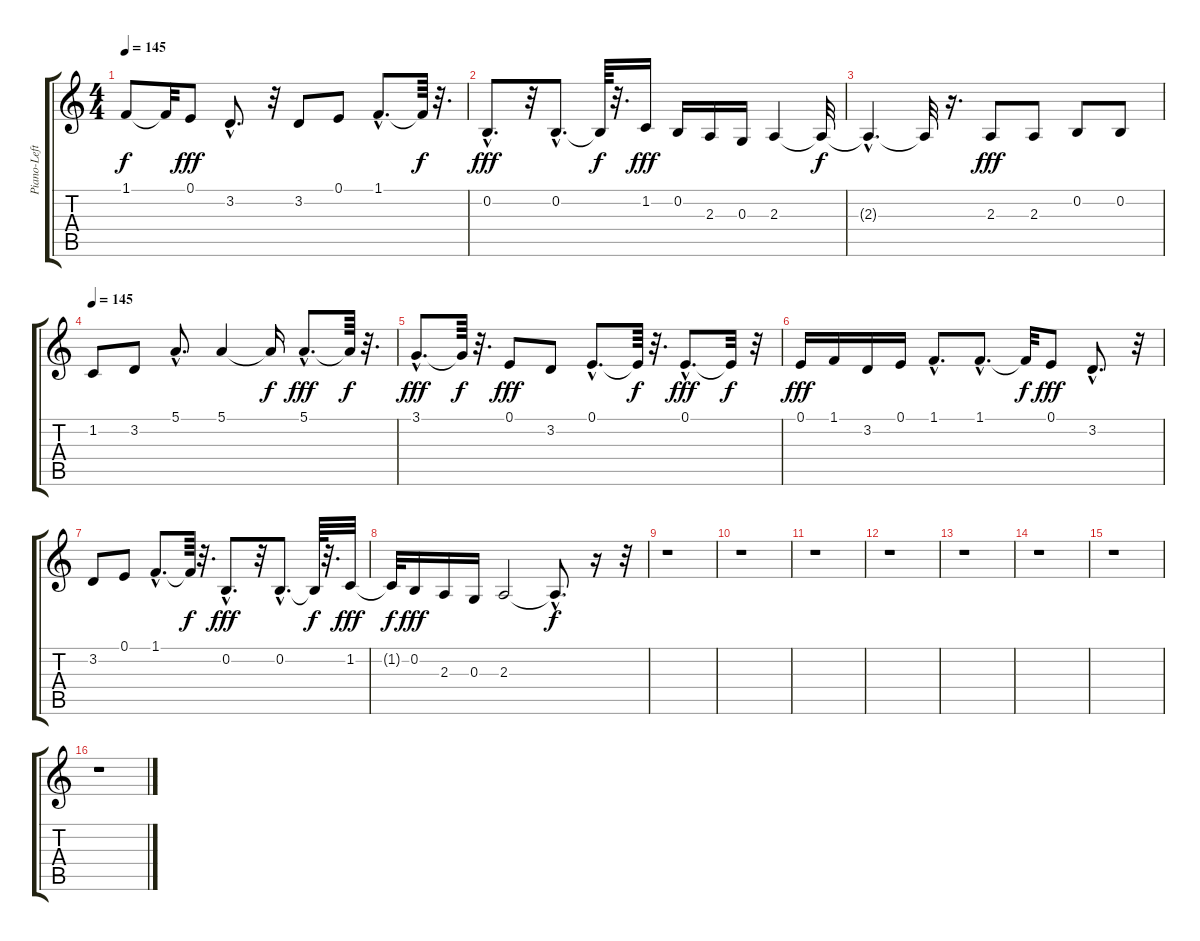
\track ("Piano-Left Hand" "Piano-Left") {instrument acousticgrandpiano}
\staff {score tabs}
\tuning (E4 B3 G3 D3 A2 E2) {hide}
\ts (4 4)
\tempo 145
\clef g2
\ks c
1.1{t}.8{dy f} 1.1{t}.32 0.1.8{dy fff} 3.2{hac}.8{d} r.32 3.2.8 0.1.8 1.1{hac}.8{d} 1.1{t}.64{dy f} r.32{d} |
0.2{hac}.8{d dy fff} r.32 0.2{hac}.8{d} 0.2{t}.64{dy f} r.32{d} 1.2.16{dy fff} 0.2.16 2.3.16 0.3.16 2.3.4 2.3{t}.32{dy f} |
2.3{hac t}.4{d} 2.3{t}.32 r.16{d} 2.3.8{dy fff volume 16 instrument stringensemble1} 2.3.8 0.2.8 0.2.8 |
\tempo 145
1.2.8 3.2.8 5.1{hac}.8{d} 5.1.4 5.1{t}.16{dy f} 5.1{hac}.8{d dy fff} 5.1{t}.64{dy f} r.32{d} |
3.1{hac}.8{d dy fff} 3.1{t}.64{dy f} r.32{d} 0.1.8{dy fff} 3.2.8 0.1{hac}.8{d} 0.1{t}.64{dy f} r.32{d} 0.1{hac}.8{d dy fff} 0.1{t}.32{dy f} r.32 |
0.1.16{dy fff} 1.1.16 3.2.16 0.1.16 1.1{hac}.8{d} 1.1{hac}.8{d} 1.1{t}.32{dy f} 0.1.8{dy fff} 3.2{hac}.8{d} r.32 |
3.2.8 0.1.8 1.1{hac}.8{d} 1.1{t}.64{dy f} r.32{d} 0.2{hac}.8{d dy fff} r.32 0.2{hac}.8{d} 0.2{t}.64{dy f} r.32{d} 1.2.32{dy fff} |
1.2{t}.32{dy f} 0.2.16{dy fff} 2.3.16 0.3.16 2.3.2 2.3{hac t}.8{d dy f} r.16 r.32 |
r.1 |
r.1 |
r.1 |
r.1 |
r.1 |
r.1 |
r.1 |
r.1
